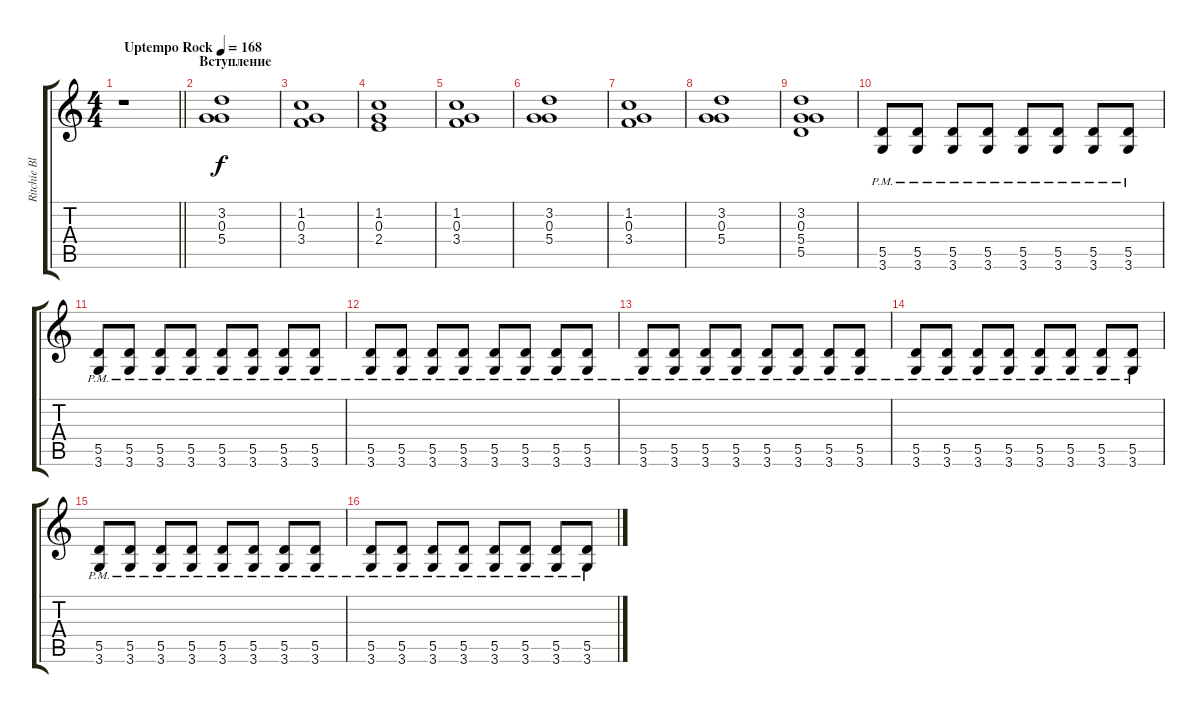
\track ("Ritchie Blackmore (rythm)" "Ritchie Bl") {instrument overdrivenguitar}
\staff {score tabs}
\tuning (E4 B3 G3 D3 A2 E2) {hide}
\ts (4 4)
\tempo (168 "Uptempo Rock")
\clef g2
\barLineRight lightlight
\ks c
r.1{dy f instrument overdrivenguitar} |
\section ("" "Вступление")
(3.2 0.3 5.4).1 |
(1.2 0.3 3.4).1 |
(1.2 0.3 2.4).1 |
(1.2 0.3 3.4).1 |
(3.2 0.3 5.4).1 |
(1.2 0.3 3.4).1 |
(3.2 0.3 5.4).1 |
(3.2 0.3 5.4 5.5).1 |
(5.5{pm} 3.6{pm}).8 (5.5{pm} 3.6{pm}).8 (5.5{pm} 3.6{pm}).8 (5.5{pm} 3.6{pm}).8 (5.5{pm} 3.6{pm}).8 (5.5{pm} 3.6{pm}).8 (5.5{pm} 3.6{pm}).8 (5.5{pm} 3.6{pm}).8 |
(5.5{pm} 3.6{pm}).8 (5.5{pm} 3.6{pm}).8 (5.5{pm} 3.6{pm}).8 (5.5{pm} 3.6{pm}).8 (5.5{pm} 3.6{pm}).8 (5.5{pm} 3.6{pm}).8 (5.5{pm} 3.6{pm}).8 (5.5{pm} 3.6{pm}).8 |
(5.5{pm} 3.6{pm}).8 (5.5{pm} 3.6{pm}).8 (5.5{pm} 3.6{pm}).8 (5.5{pm} 3.6{pm}).8 (5.5{pm} 3.6{pm}).8 (5.5{pm} 3.6{pm}).8 (5.5{pm} 3.6{pm}).8 (5.5{pm} 3.6{pm}).8 |
(5.5{pm} 3.6{pm}).8 (5.5{pm} 3.6{pm}).8 (5.5{pm} 3.6{pm}).8 (5.5{pm} 3.6{pm}).8 (5.5{pm} 3.6{pm}).8 (5.5{pm} 3.6{pm}).8 (5.5{pm} 3.6{pm}).8 (5.5{pm} 3.6{pm}).8 |
(5.5{pm} 3.6{pm}).8 (5.5{pm} 3.6{pm}).8 (5.5{pm} 3.6{pm}).8 (5.5{pm} 3.6{pm}).8 (5.5{pm} 3.6{pm}).8 (5.5{pm} 3.6{pm}).8 (5.5{pm} 3.6{pm}).8 (5.5{pm} 3.6{pm}).8 |
(5.5{pm} 3.6{pm}).8 (5.5{pm} 3.6{pm}).8 (5.5{pm} 3.6{pm}).8 (5.5{pm} 3.6{pm}).8 (5.5{pm} 3.6{pm}).8 (5.5{pm} 3.6{pm}).8 (5.5{pm} 3.6{pm}).8 (5.5{pm} 3.6{pm}).8 |
(5.5{pm} 3.6{pm}).8 (5.5{pm} 3.6{pm}).8 (5.5{pm} 3.6{pm}).8 (5.5{pm} 3.6{pm}).8 (5.5{pm} 3.6{pm}).8 (5.5{pm} 3.6{pm}).8 (5.5{pm} 3.6{pm}).8 (5.5{pm} 3.6{pm}).8
